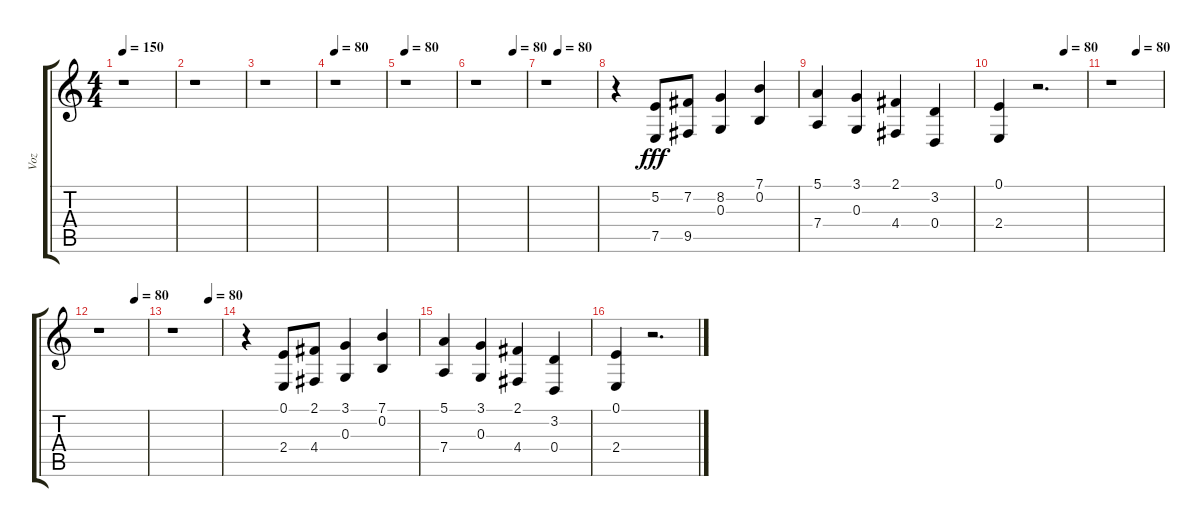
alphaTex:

\track ("Voz" "Voz") {instrument synthstrings2}
\staff {score tabs}
\tuning (E4 B3 G3 D3 A2 E2) {hide}
\ts (4 4)
\tempo 150
\clef g2
\ks c
r.1{dy fff} |
r.1 |
r.1 |
\tempo 80
r.1 |
\tempo 80
r.1 |
\tempo (80 0.75)
r.1 |
\tempo (80 0.25)
r.1 |
r.4 (5.2 7.5).8 (7.2 9.5).8 (8.2 0.3).4 (7.1 0.2).4 |
(5.1 7.4).4 (3.1 0.3).4 (2.1 4.4).4 (3.2 0.4).4 |
\tempo (80 0.75)
(0.1 2.4).4 r.2{d} |
\tempo (80 0.5)
r.1 |
\tempo (80 0.75)
r.1 |
\tempo (80 0.75)
r.1 |
r.4 (0.1 2.4).8 (2.1 4.4).8 (3.1 0.3).4 (7.1 0.2).4 |
(5.1 7.4).4 (3.1 0.3).4 (2.1 4.4).4 (3.2 0.4).4 |
(0.1 2.4).4 r.2{d}
